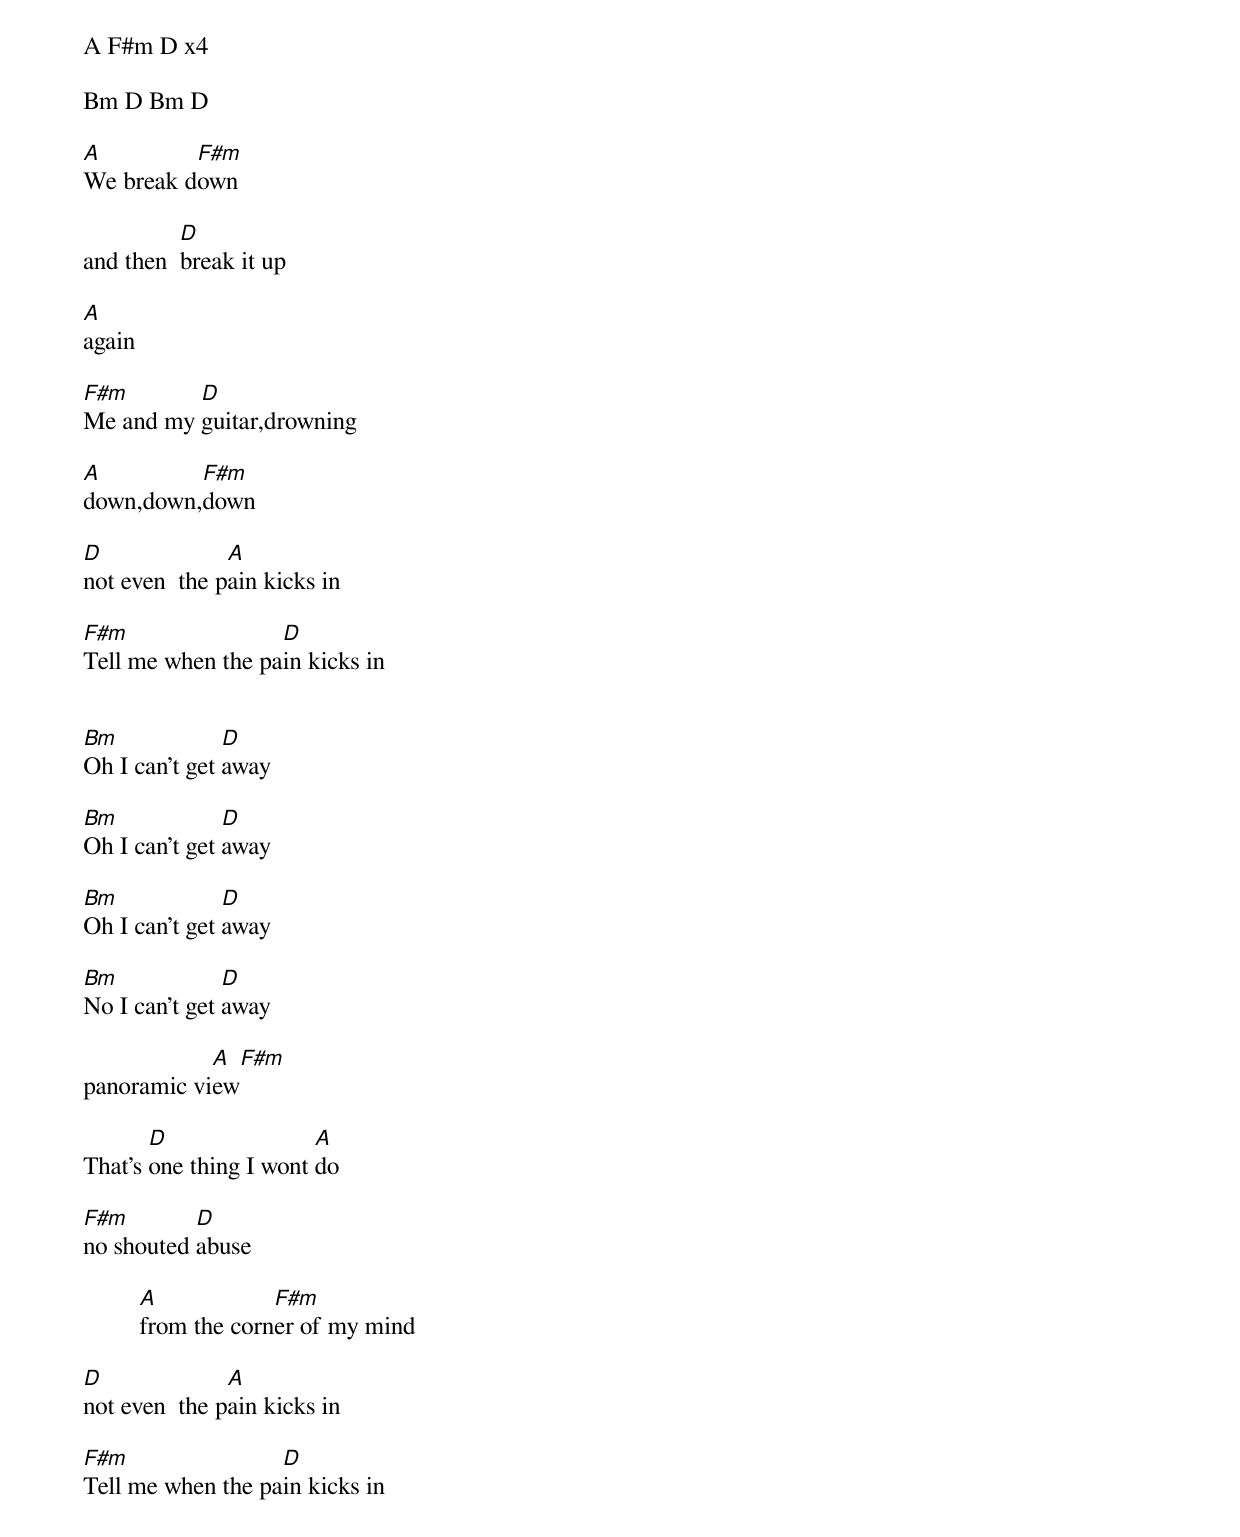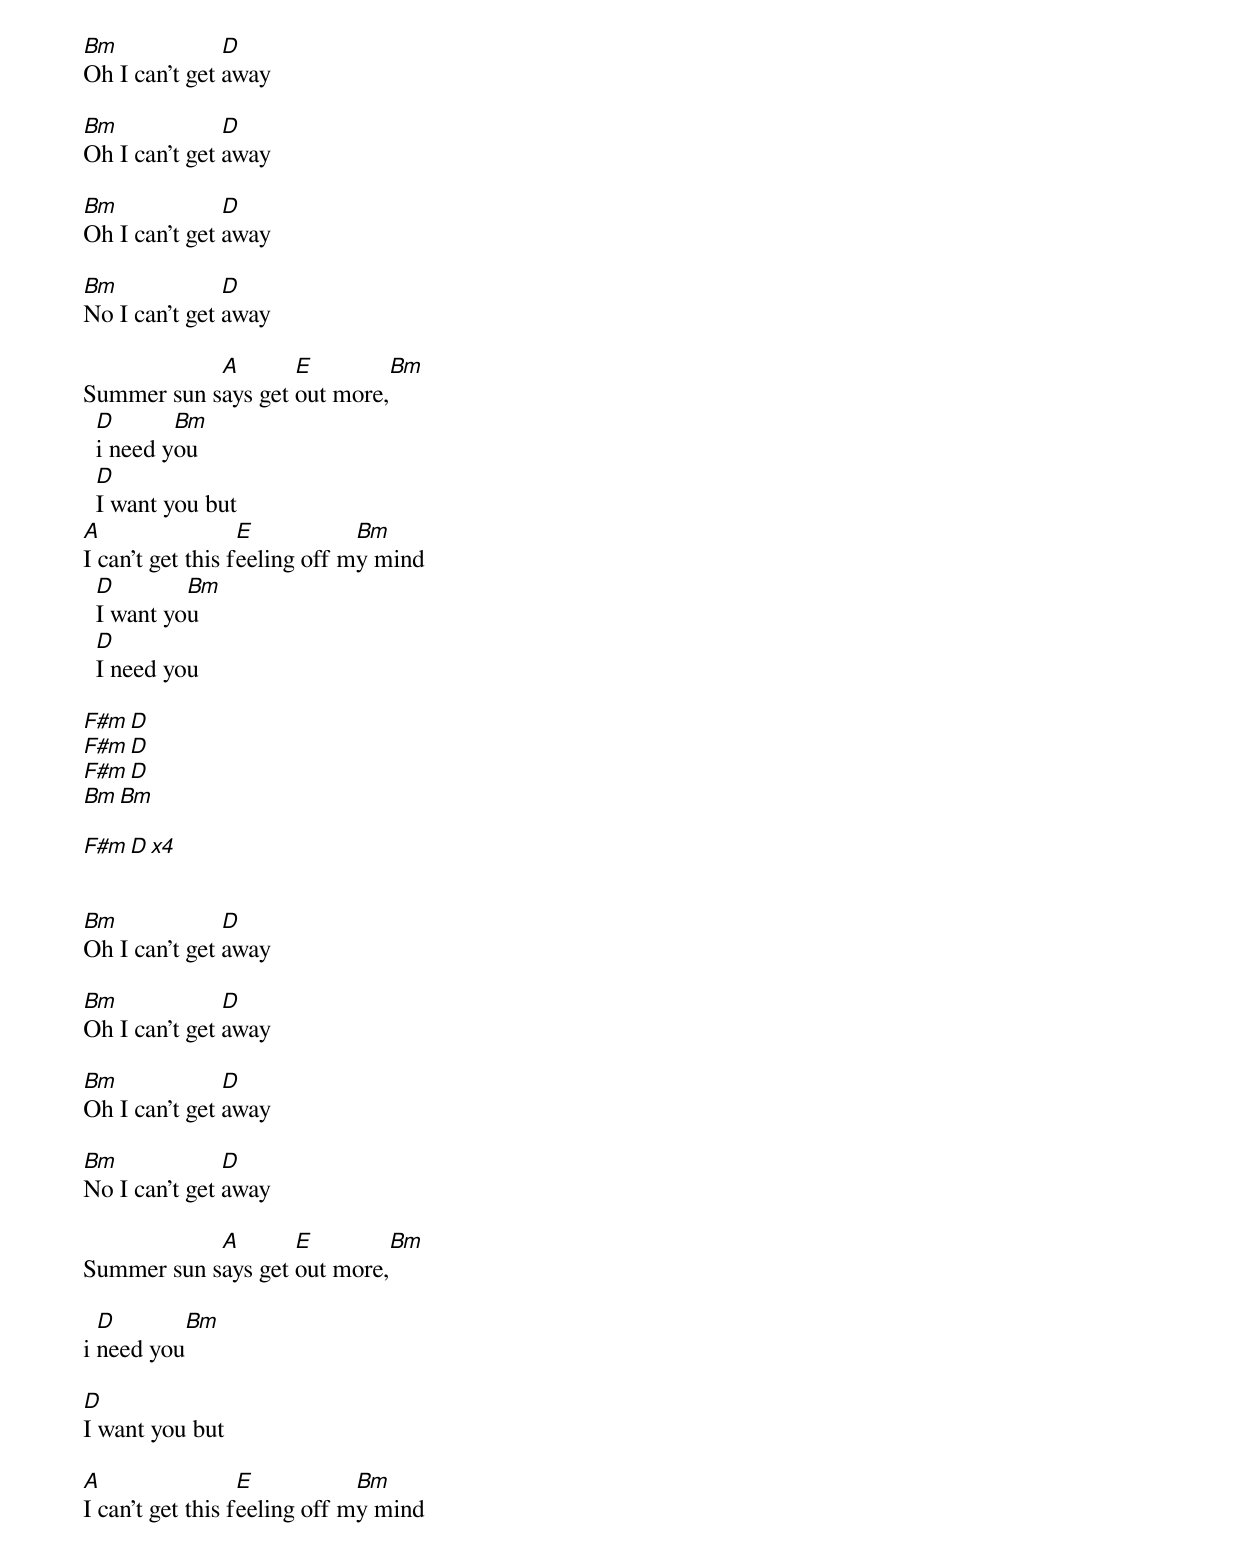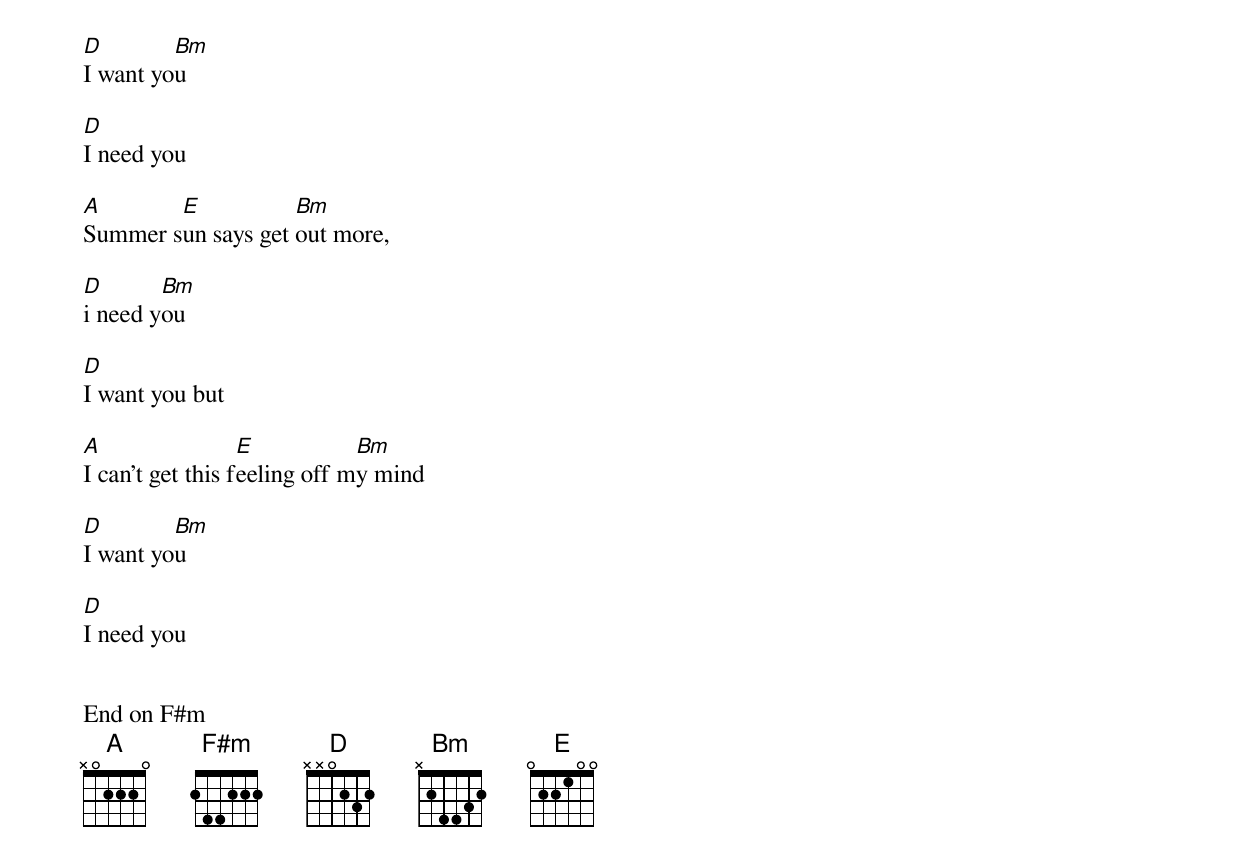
A F#m D x4

Bm D Bm D

A         F#m
We break down

          D
and then  break it up

A
again

F#m       D
Me and my guitar,drowning

A         F#m
down,down,down

D              A
not even  the pain kicks in

F#m                D
Tell me when the pain kicks in


Bm             D
Oh I can't get away

Bm             D
Oh I can't get away

Bm             D
Oh I can't get away

Bm             D
No I can't get away

            A         F#m
panoramic view

       D                A
That's one thing I wont do

F#m        D
no shouted abuse

         A            F#m
         from the corner of my mind

D              A
not even  the pain kicks in

F#m                D
Tell me when the pain kicks in

Bm             D
Oh I can't get away

Bm             D
Oh I can't get away

Bm             D
Oh I can't get away

Bm             D
No I can't get away

            A       E           Bm
Summer sun says get out more,
  D       Bm
  i need you
  D
  I want you but
A                 E           Bm
I can't get this feeling off my mind
  D        Bm
  I want you
  D
  I need you

F#m D
F#m D
F#m D
Bm Bm

F#m D x4


Bm             D
Oh I can't get away

Bm             D
Oh I can't get away

Bm             D
Oh I can't get away

Bm             D
No I can't get away

            A       E           Bm
Summer sun says get out more,

  D       Bm
i need you

D
I want you but

A                 E           Bm
I can't get this feeling off my mind

D        Bm
I want you

D
I need you

A       E           Bm
Summer sun says get out more,

D       Bm
i need you

D
I want you but

A                 E           Bm
I can't get this feeling off my mind

D        Bm
I want you

D
I need you


End on F#m
